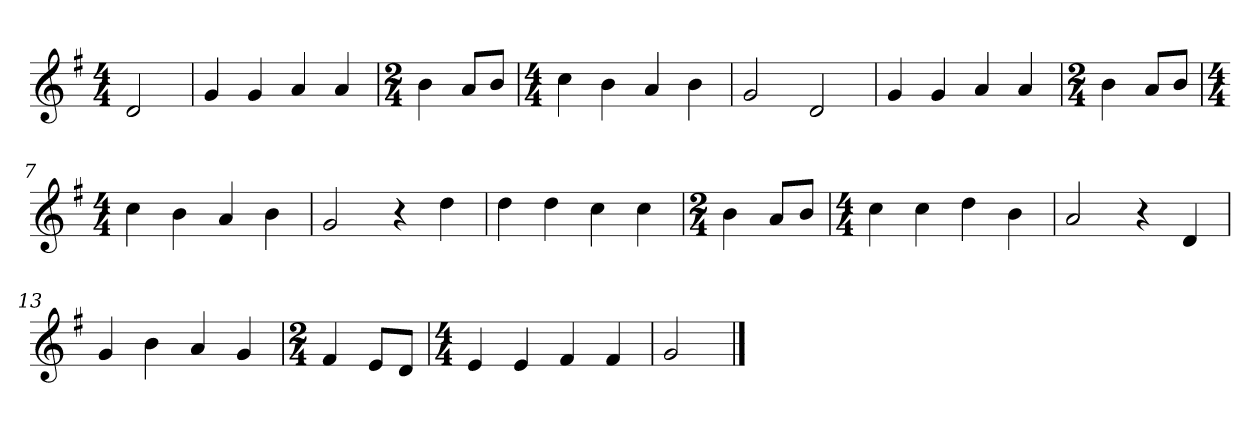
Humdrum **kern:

**kern
*part1
*staff1
*k[f#]
*M4/4
*MM120
=
2d
=1
4g
4g
4a
4a
=2
*M2/4
4b
8aL
8bJ
=3
*M4/4
4cc
4b
4a
4b
=4
2g
2d
=5
4g
4g
4a
4a
=6
*M2/4
4b
8aL
8bJ
=7
*M4/4
4cc
4b
4a
4b
=8
2g
4r
4dd
=9
4dd
4dd
4cc
4cc
=10
*M2/4
4b
8aL
8bJ
=11
*M4/4
4cc
4cc
4dd
4b
=12
2a
4r
4d
=13
4g
4b
4a
4g
=14
*M2/4
4f#
8eL
8dJ
=15
*M4/4
4e
4e
4f#
4f#
=16
2g
==
*-
